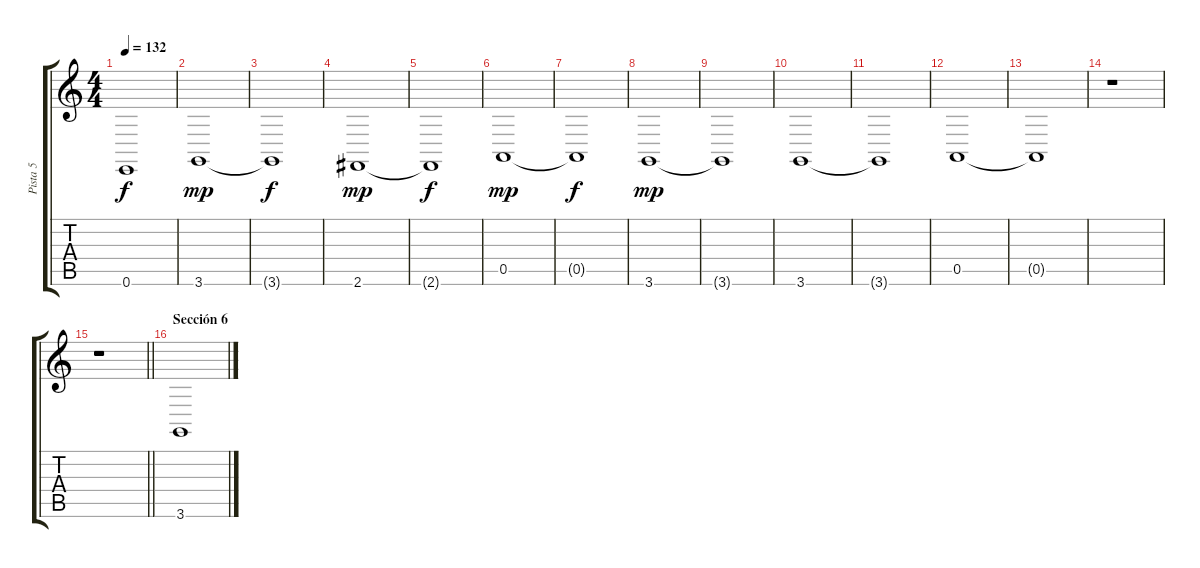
\track ("Pista 5" "Pista 5") {instrument stringensemble2}
\staff {score tabs}
\tuning (E4 B3 G3 D3 A2 E2) {hide}
\ts (4 4)
\tempo 132
\clef g2
\ks c
0.6{t}.1{dy f} |
3.6.1{dy mp} |
3.6{t}.1{dy f} |
2.6.1{dy mp} |
2.6{t}.1{dy f} |
0.5.1{dy mp} |
0.5{t}.1{dy f} |
3.6.1{dy mp} |
3.6{t}.1 |
3.6.1 |
3.6{t}.1 |
0.5.1 |
0.5{t}.1 |
r.1 |
\barLineRight lightlight
r.1 |
\section ("" "Sección 6")
3.6.1
